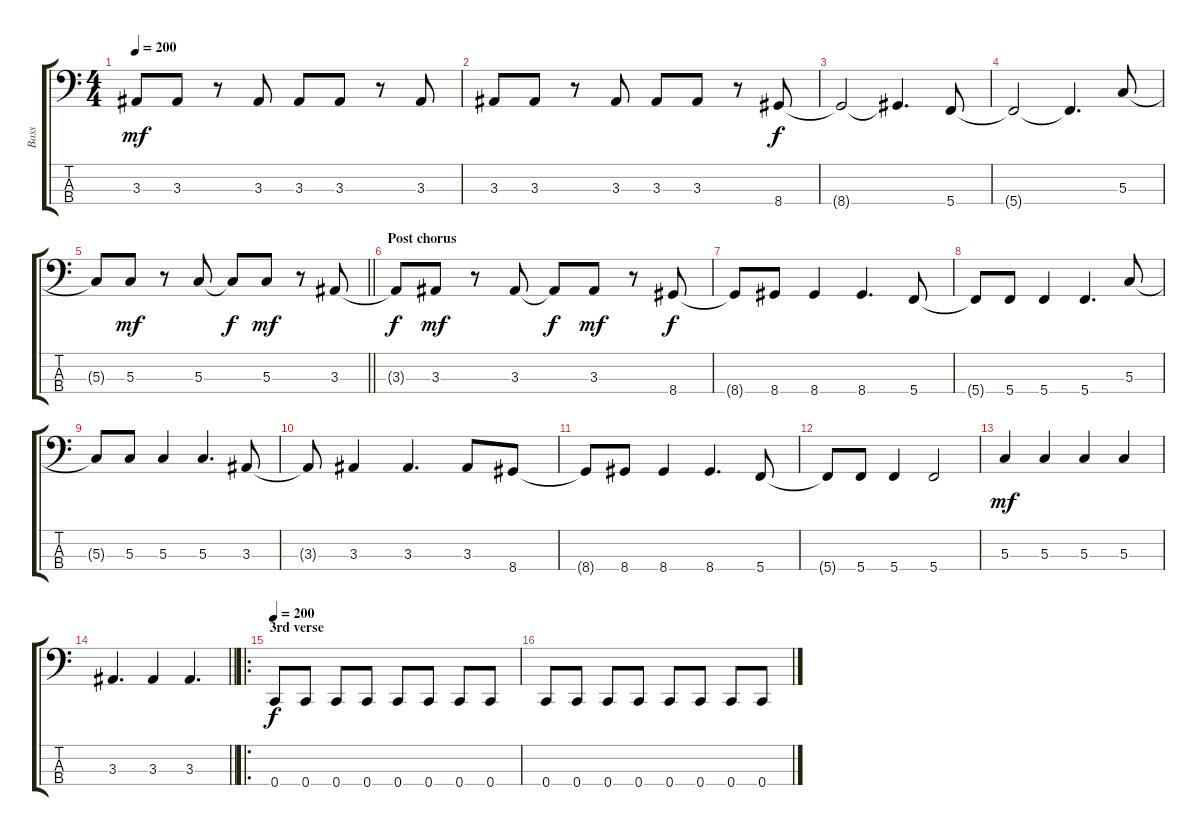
\track ("Bass" "Bass") {instrument electricbassfinger}
\staff {score tabs}
\tuning (F2 C2 G1 C1) {hide}
\ts (4 4)
\tempo 200
\clef f4
\ks c
3.3.8{dy mf} 3.3.8 r.8 3.3.8 3.3.8 3.3.8 r.8 3.3.8 |
3.3.8 3.3.8 r.8 3.3.8 3.3.8 3.3.8 r.8 8.4.8{dy f} |
8.4{t}.2 8.4{t}.4{d} 5.4.8 |
5.4{t}.2 5.4{t}.4{d} 5.3.8 |
\barLineRight lightlight
5.3{t}.8 5.3.8{dy mf} r.8 5.3.8 5.3{t}.8{dy f} 5.3.8{dy mf} r.8 3.3.8 |
\section ("" "Post chorus")
3.3{t}.8{dy f} 3.3.8{dy mf} r.8 3.3.8 3.3{t}.8{dy f} 3.3.8{dy mf} r.8 8.4.8{dy f} |
8.4{t}.8 8.4.8 8.4.4 8.4.4{d} 5.4.8 |
5.4{t}.8 5.4.8 5.4.4 5.4.4{d} 5.3.8 |
5.3{t}.8 5.3.8 5.3.4 5.3.4{d} 3.3.8 |
3.3{t}.8 3.3.4 3.3.4{d} 3.3.8 8.4.8 |
8.4{t}.8 8.4.8 8.4.4 8.4.4{d} 5.4.8 |
5.4{t}.8 5.4.8 5.4.4 5.4.2 |
5.3.4{dy mf} 5.3.4 5.3.4 5.3.4 |
\barLineRight lightlight
3.3.4{d} 3.3.4 3.3.4{d} |
\ro
\section ("" "3rd verse")
\tempo 205
\tempo 200
0.4.8{dy f volume 13} 0.4.8 0.4.8 0.4.8 0.4.8 0.4.8 0.4.8 0.4.8 |
0.4.8 0.4.8 0.4.8 0.4.8 0.4.8 0.4.8 0.4.8 0.4.8
